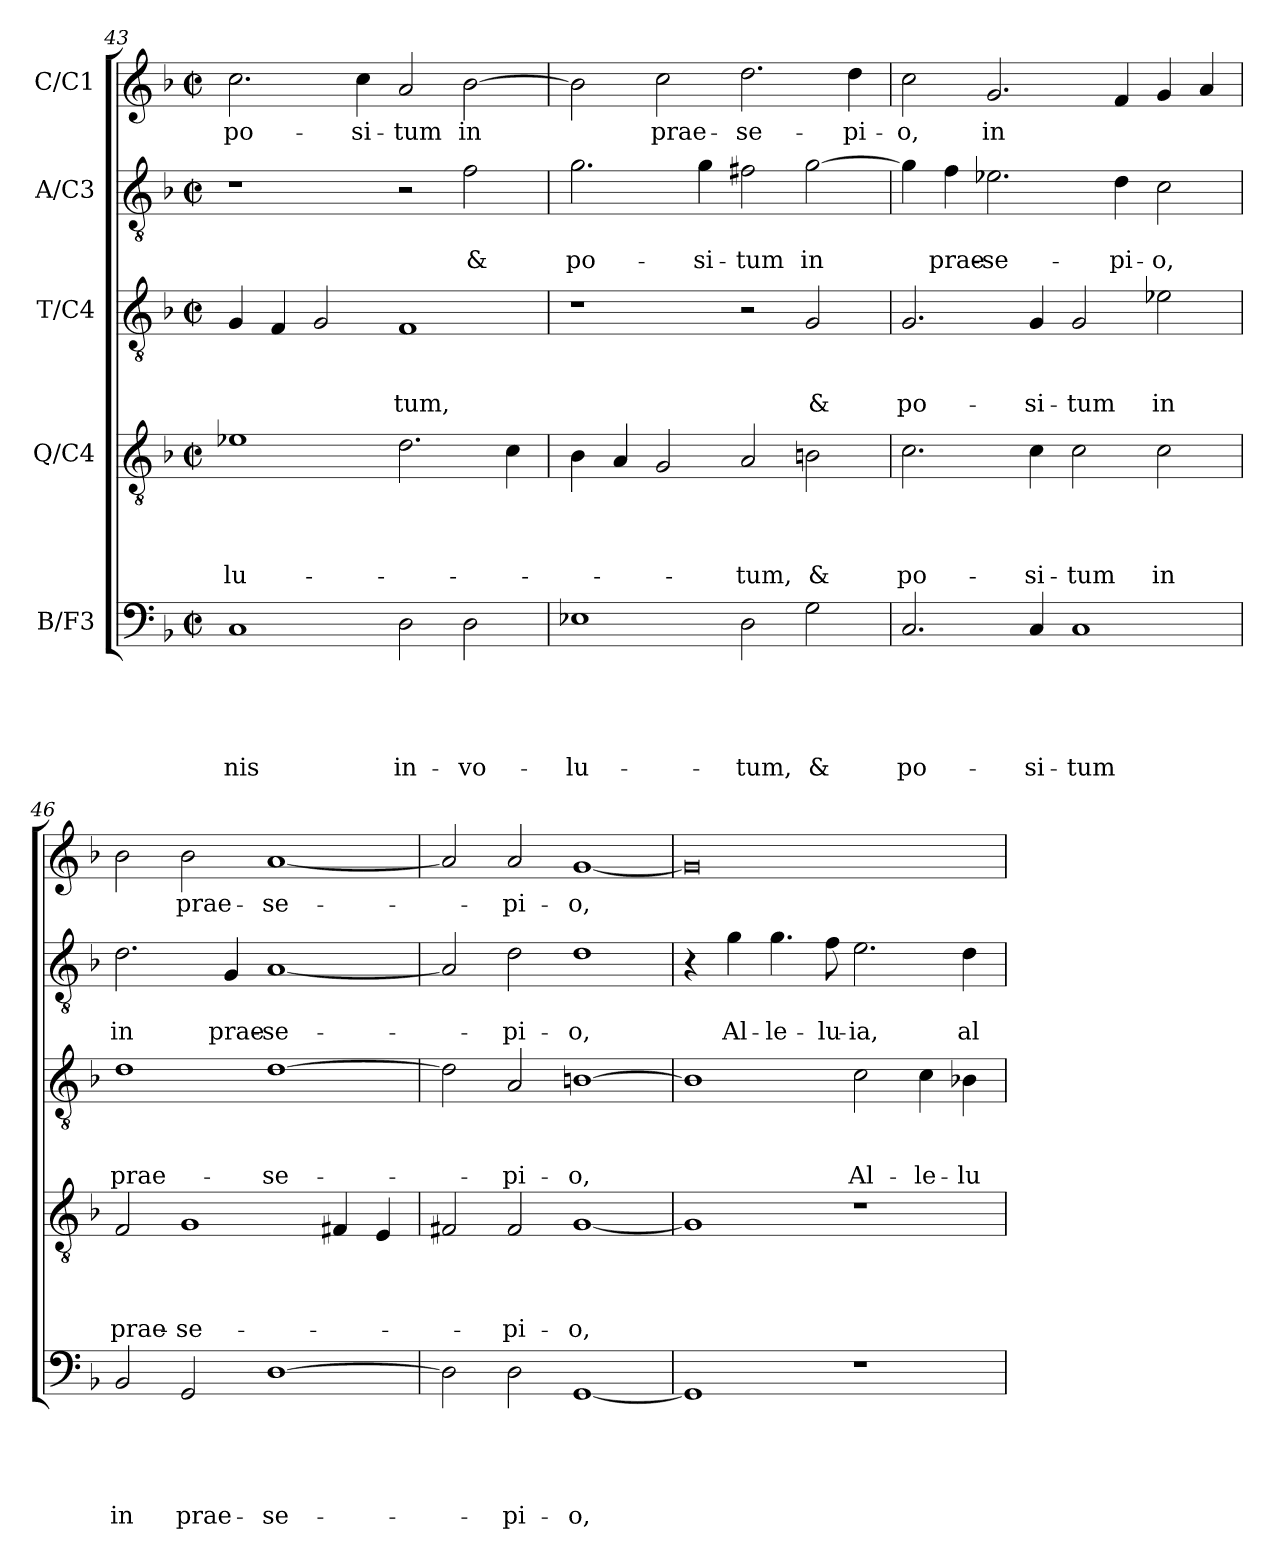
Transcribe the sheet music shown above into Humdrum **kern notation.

**kern	**text	**text	**text	**text	**text	**kern	**text	**text	**text	**text	**kern	**text	**text	**text	**kern	**text	**text	**kern	**text
*part5	*part5	*part5	*part5	*part5	*part5	*part4	*part4	*part4	*part4	*part4	*part3	*part3	*part3	*part3	*part2	*part2	*part2	*part1	*part1
*staff5	*staff5	*staff5	*staff5	*staff5	*staff5	*staff4	*staff4	*staff4	*staff4	*staff4	*staff3	*staff3	*staff3	*staff3	*staff2	*staff2	*staff2	*staff1	*staff1
*I"B/F3	*	*	*	*	*	*I"Q/C4	*	*	*	*	*I"T/C4	*	*	*	*I"A/C3	*	*	*I"C/C1	*
!!LO:LB:g=z
*clefF4	*	*	*	*	*	*clefGv2	*	*	*	*	*clefGv2	*	*	*	*clefGv2	*	*	*clefG2	*
*k[b-]	*	*	*	*	*	*k[b-]	*	*	*	*	*k[b-]	*	*	*	*k[b-]	*	*	*k[b-]	*
*F:	*	*	*	*	*	*F:	*	*	*	*	*F:	*	*	*	*F:	*	*	*F:	*
*M2/2	*	*	*	*	*	*M2/2	*	*	*	*	*M2/2	*	*	*	*M2/2	*	*	*M2/2	*
*met(c|)	*	*	*	*	*	*met(c|)	*	*	*	*	*met(c|)	*	*	*	*met(c|)	*	*	*met(c|)	*
=43	=43	=43	=43	=43	=43	=43	=43	=43	=43	=43	=43	=43	=43	=43	=43	=43	=43	=43	=43
!	!	!	!	!	!LO:LY:b	!	!	!	!	!LO:LY:b	!	!	!	!	!	!	!	!	!LO:LY:b
1C	.	.	.	.	-nis	1e-X	.	.	.	-lu-	4G/	.	.	.	1r	.	.	2.cc\	po-
.	.	.	.	.	.	.	.	.	.	.	4F/	.	.	.	.	.	.	.	.
.	.	.	.	.	.	.	.	.	.	.	2G/	.	.	.	.	.	.	.	.
!	!	!	!	!	!	!	!	!	!	!	!	!	!	!	!	!	!	!	!LO:LY:b
.	.	.	.	.	.	.	.	.	.	.	.	.	.	.	.	.	.	4cc\	-si-
!	!	!	!	!	!LO:LY:b	!	!	!	!	!	!	!	!	!LO:LY:b	!	!	!	!	!LO:LY:b
2D\	.	.	.	.	in-	2.d\	.	.	.	.	1F	.	.	-tum,	2r	.	.	2a/	-tum
!	!	!	!	!	!LO:LY:b	!	!	!	!	!	!	!	!	!	!	!	!LO:LY:b	!	!LO:LY:b
2D\	.	.	.	.	-vo-	.	.	.	.	.	.	.	.	.	2f\	.	&	[2b-\	in
.	.	.	.	.	.	4c\	.	.	.	.	.	.	.	.	.	.	.	.	.
=44	=44	=44	=44	=44	=44	=44	=44	=44	=44	=44	=44	=44	=44	=44	=44	=44	=44	=44	=44
!	!	!	!	!	!LO:LY:b	!	!	!	!	!	!	!	!	!	!	!	!LO:LY:b	!	!
1E-X	.	.	.	.	-lu-	4B-\	.	.	.	.	1r	.	.	.	2.g\	.	po-	2b-\]	.
.	.	.	.	.	.	4A/	.	.	.	.	.	.	.	.	.	.	.	.	.
!	!	!	!	!	!	!	!	!	!	!	!	!	!	!	!	!	!	!	!LO:LY:b
.	.	.	.	.	.	2G/	.	.	.	.	.	.	.	.	.	.	.	2cc\	prae-
!	!	!	!	!	!	!	!	!	!	!	!	!	!	!	!	!	!LO:LY:b	!	!
.	.	.	.	.	.	.	.	.	.	.	.	.	.	.	4g\	.	-si-	.	.
!	!	!	!	!	!LO:LY:b	!	!	!	!	!LO:LY:b	!	!	!	!	!	!	!LO:LY:b	!	!LO:LY:b
2D\	.	.	.	.	-tum,	2A/	.	.	.	-tum,	2r	.	.	.	2f#X\	.	-tum	2.dd\	-se-
!	!	!	!	!	!LO:LY:b	!	!	!	!	!LO:LY:b	!	!	!	!LO:LY:b	!	!	!LO:LY:b	!	!
2G\	.	.	.	.	&	2Bn\	.	.	.	&	2G/	.	.	&	[2g\	.	in	.	.
!	!	!	!	!	!	!	!	!	!	!	!	!	!	!	!	!	!	!	!LO:LY:b
.	.	.	.	.	.	.	.	.	.	.	.	.	.	.	.	.	.	4dd\	-pi-
=45	=45	=45	=45	=45	=45	=45	=45	=45	=45	=45	=45	=45	=45	=45	=45	=45	=45	=45	=45
!	!	!	!	!	!LO:LY:b	!	!	!	!	!LO:LY:b	!	!	!	!LO:LY:b	!	!	!	!	!LO:LY:b
2.C/	.	.	.	.	po-	2.c\	.	.	.	po-	2.G/	.	.	po-	4g\]	.	.	2cc\	-o,
!	!	!	!	!	!	!	!	!	!	!	!	!	!	!	!	!	!LO:LY:b	!	!
.	.	.	.	.	.	.	.	.	.	.	.	.	.	.	4f\	.	prae-	.	.
!	!	!	!	!	!	!	!	!	!	!	!	!	!	!	!	!	!LO:LY:b	!	!LO:LY:b
.	.	.	.	.	.	.	.	.	.	.	.	.	.	.	2.e-X\	.	-se-	2.g/	in
!	!	!	!	!	!LO:LY:b	!	!	!	!	!LO:LY:b	!	!	!	!LO:LY:b	!	!	!	!	!
4C/	.	.	.	.	-si-	4c\	.	.	.	-si-	4G/	.	.	-si-	.	.	.	.	.
!	!	!	!	!	!LO:LY:b	!	!	!	!	!LO:LY:b	!	!	!	!LO:LY:b	!	!	!	!	!
1C	.	.	.	.	-tum	2c\	.	.	.	-tum	2G/	.	.	-tum	.	.	.	.	.
!	!	!	!	!	!	!	!	!	!	!	!	!	!	!	!	!	!LO:LY:b	!	!
.	.	.	.	.	.	.	.	.	.	.	.	.	.	.	4d\	.	-pi-	4f/	.
!	!	!	!	!	!	!	!	!	!	!LO:LY:b	!	!	!	!LO:LY:b	!	!	!LO:LY:b	!	!
.	.	.	.	.	.	2c\	.	.	.	in	2e-X\	.	.	in	2c\	.	-o,	4g/	.
.	.	.	.	.	.	.	.	.	.	.	.	.	.	.	.	.	.	4a/	.
=46	=46	=46	=46	=46	=46	=46	=46	=46	=46	=46	=46	=46	=46	=46	=46	=46	=46	=46	=46
!	!	!	!	!	!LO:LY:b	!	!	!	!	!LO:LY:b	!	!	!	!LO:LY:b	!	!	!LO:LY:b	!	!
2BB-/	.	.	.	.	in	2F/	.	.	.	prae-	1d	.	.	prae-	2.d\	.	in	2b-\	.
!	!	!	!	!	!LO:LY:b	!	!	!	!	!LO:LY:b	!	!	!	!	!	!	!	!	!LO:LY:b
2GG/	.	.	.	.	prae-	1G	.	.	.	-se-	.	.	.	.	.	.	.	2b-\	prae-
!	!	!	!	!	!	!	!	!	!	!	!	!	!	!	!	!	!LO:LY:b	!	!
.	.	.	.	.	.	.	.	.	.	.	.	.	.	.	4G/	.	prae-	.	.
!	!	!	!	!	!LO:LY:b	!	!	!	!	!	!	!	!	!LO:LY:b	!	!	!LO:LY:b	!	!LO:LY:b
[1D	.	.	.	.	-se-	.	.	.	.	.	[1d	.	.	-se-	[1A	.	-se-	[1a	-se-
.	.	.	.	.	.	4F#X/	.	.	.	.	.	.	.	.	.	.	.	.	.
.	.	.	.	.	.	4E/	.	.	.	.	.	.	.	.	.	.	.	.	.
=47	=47	=47	=47	=47	=47	=47	=47	=47	=47	=47	=47	=47	=47	=47	=47	=47	=47	=47	=47
2D\]	.	.	.	.	.	2F#X/	.	.	.	.	2d\]	.	.	.	2A/]	.	.	2a/]	.
!	!	!	!	!	!LO:LY:b	!	!	!	!	!LO:LY:b	!	!	!	!LO:LY:b	!	!	!LO:LY:b	!	!LO:LY:b
2D\	.	.	.	.	-pi-	2F#/	.	.	.	-pi-	2A/	.	.	-pi-	2d\	.	-pi-	2a/	-pi-
!	!	!	!	!	!LO:LY:b	!	!	!	!	!LO:LY:b	!	!	!	!LO:LY:b	!	!	!LO:LY:b	!	!LO:LY:b
[1GG	.	.	.	.	-o,	[1G	.	.	.	-o,	[1Bn	.	.	-o,	1d	.	-o,	[1g	-o,
!!LO:LB:g=z
=48	=48	=48	=48	=48	=48	=48	=48	=48	=48	=48	=48	=48	=48	=48	=48	=48	=48	=48	=48
1GG]	.	.	.	.	.	1G]	.	.	.	.	1B]	.	.	.	4r	.	.	0g]	.
!	!	!	!	!	!	!	!	!	!	!	!	!	!	!	!	!	!LO:LY:b	!	!
.	.	.	.	.	.	.	.	.	.	.	.	.	.	.	4g\	.	Al-	.	.
!	!	!	!	!	!	!	!	!	!	!	!	!	!	!	!	!	!LO:LY:b	!	!
.	.	.	.	.	.	.	.	.	.	.	.	.	.	.	4.g\	.	-le-	.	.
!	!	!	!	!	!	!	!	!	!	!	!	!	!	!	!	!	!LO:LY:b	!	!
.	.	.	.	.	.	.	.	.	.	.	.	.	.	.	8f\	.	-lu-	.	.
!	!	!	!	!	!	!	!	!	!	!	!	!	!	!LO:LY:b	!	!	!LO:LY:b	!	!
1r	.	.	.	.	.	1r	.	.	.	.	2c\	.	.	Al-	2.e\	.	-ia,	.	.
!	!	!	!	!	!	!	!	!	!	!	!	!	!	!LO:LY:b	!	!	!	!	!
.	.	.	.	.	.	.	.	.	.	.	4c\	.	.	-le-	.	.	.	.	.
!	!	!	!	!	!	!	!	!	!	!	!	!	!	!LO:LY:b	!	!	!LO:LY:b	!	!
.	.	.	.	.	.	.	.	.	.	.	4B-X\	.	.	-lu-	4d\	.	al-	.	.
=	=	=	=	=	=	=	=	=	=	=	=	=	=	=	=	=	=	=	=
*-	*-	*-	*-	*-	*-	*-	*-	*-	*-	*-	*-	*-	*-	*-	*-	*-	*-	*-	*-
